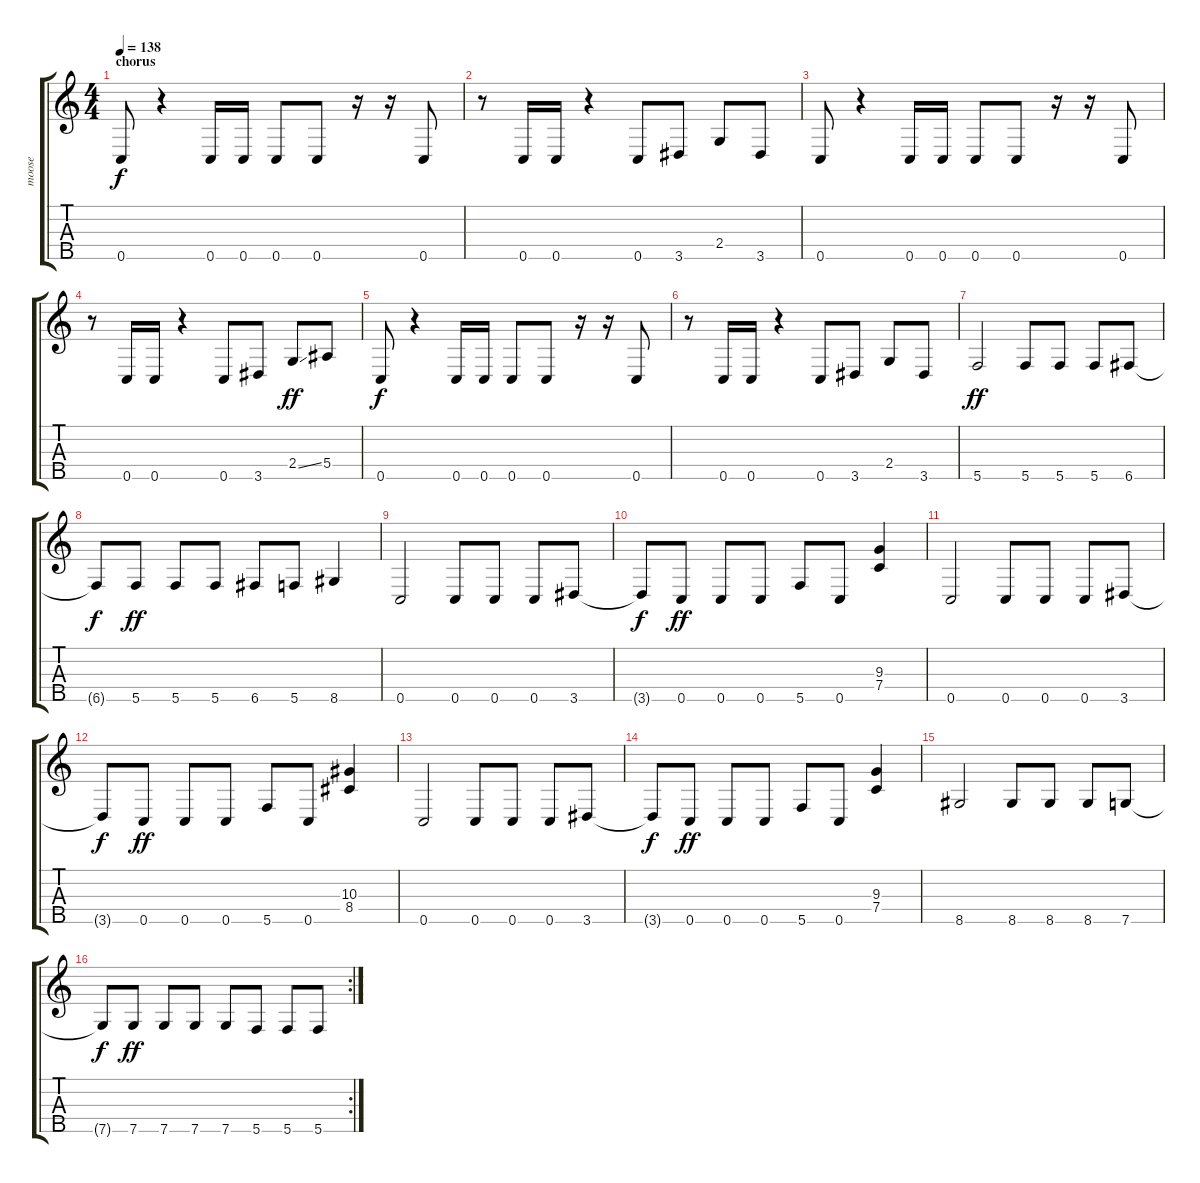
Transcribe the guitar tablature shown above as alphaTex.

\track ("moose" "moose") {instrument slapbass1}
\staff {score tabs}
\tuning (G3 Eb3 Bb2 F2 C2) {hide}
\ts (4 4)
\section ("" "chorus")
\tempo 138
\clef g2
\ks c
0.5.8{dy f} r.4 0.5.16 0.5.16 0.5.8 0.5.8 r.16 r.16 0.5.8 |
r.8 0.5.16 0.5.16 r.4 0.5.8 3.5.8 2.4.8 3.5.8 |
0.5.8 r.4 0.5.16 0.5.16 0.5.8 0.5.8 r.16 r.16 0.5.8 |
r.8 0.5.16 0.5.16 r.4 0.5.8 3.5.8 2.4{ss}.8{dy ff} 5.4.8 |
0.5.8{dy f} r.4 0.5.16 0.5.16 0.5.8 0.5.8 r.16 r.16 0.5.8 |
r.8 0.5.16 0.5.16 r.4 0.5.8 3.5.8 2.4.8 3.5.8 |
5.5.2{dy ff} 5.5.8 5.5.8 5.5.8 6.5.8 |
6.5{t}.8{dy f} 5.5.8{dy ff} 5.5.8 5.5.8 6.5.8 5.5.8 8.5.4 |
0.5.2 0.5.8 0.5.8 0.5.8 3.5.8 |
3.5{t}.8{dy f} 0.5.8{dy ff} 0.5.8 0.5.8 5.5.8 0.5.8 (9.3 7.4).4 |
0.5.2 0.5.8 0.5.8 0.5.8 3.5.8 |
3.5{t}.8{dy f} 0.5.8{dy ff} 0.5.8 0.5.8 5.5.8 0.5.8 (10.3 8.4).4 |
0.5.2 0.5.8 0.5.8 0.5.8 3.5.8 |
3.5{t}.8{dy f} 0.5.8{dy ff} 0.5.8 0.5.8 5.5.8 0.5.8 (9.3 7.4).4 |
8.5.2 8.5.8 8.5.8 8.5.8 7.5.8 |
\rc 2
7.5{t}.8{dy f} 7.5.8{dy ff} 7.5.8 7.5.8 7.5.8 5.5.8 5.5.8 5.5.8
